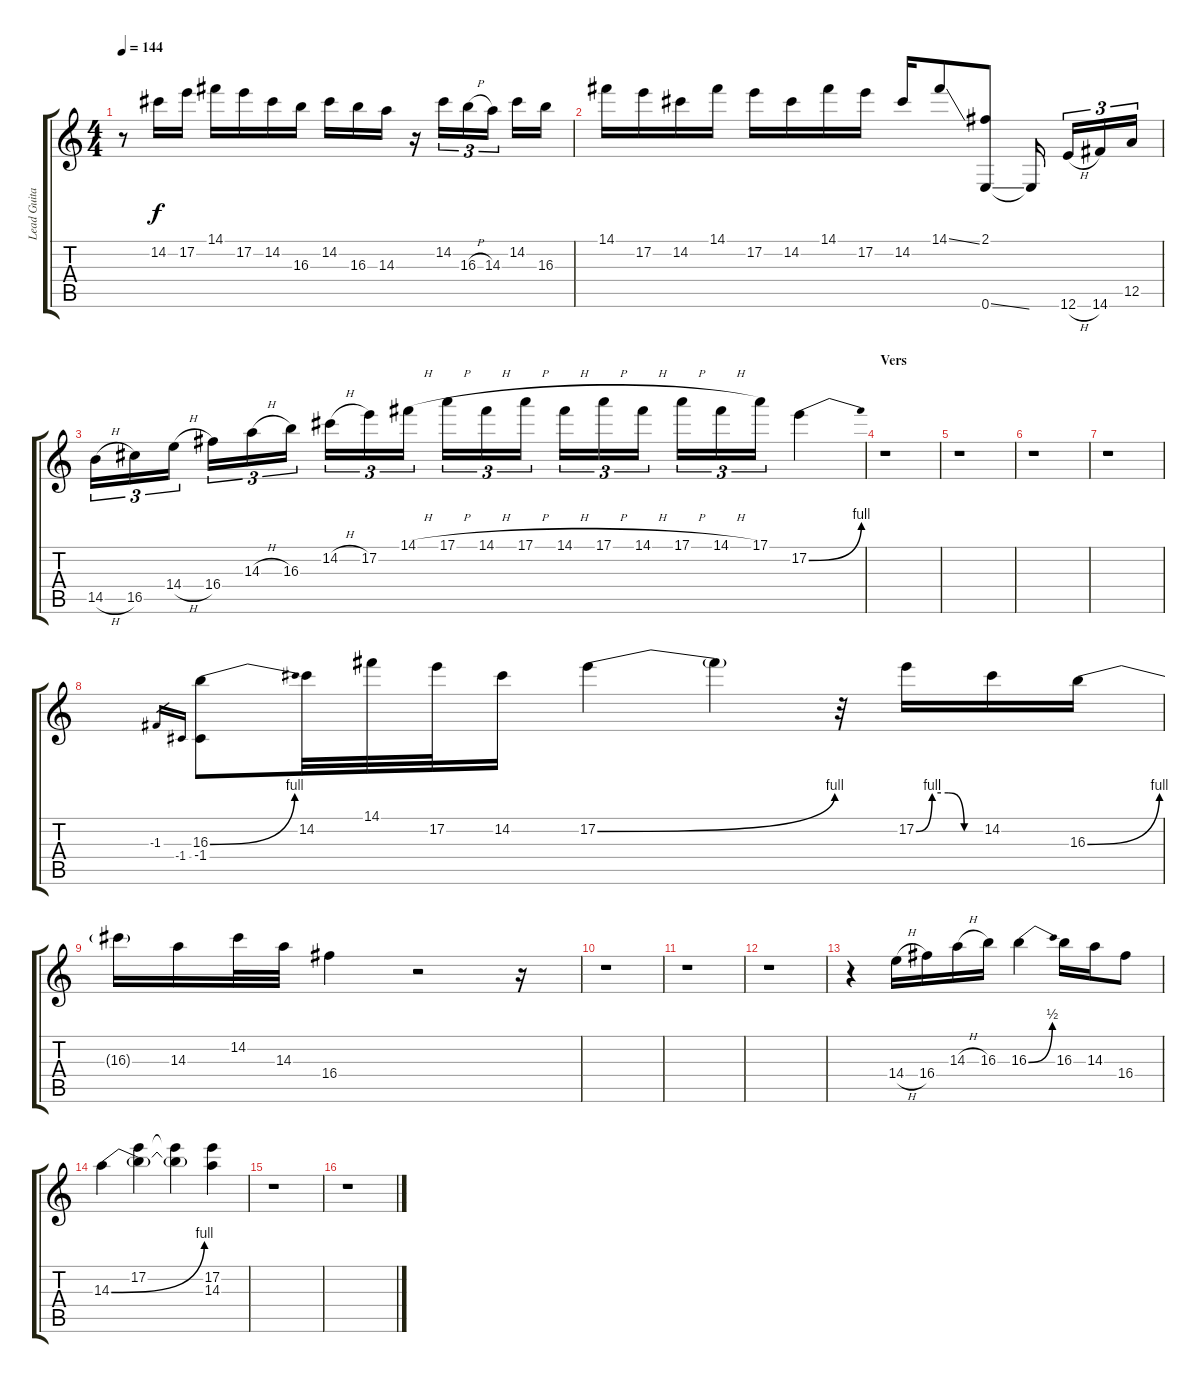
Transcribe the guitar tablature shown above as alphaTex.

\track ("Lead Guitar" "Lead Guita") {instrument distortionguitar}
\staff {score tabs}
\tuning (E4 B3 G3 D3 A2 E2) {hide}
\ts (4 4)
\tempo 144
\clef g2
\ks c
r.8{dy f} 14.2.16 17.2.16 14.1.16 17.2.16 14.2.16 16.3.16 14.2.16 16.3.16 14.3.16 r.16 14.2.16{tu (3 2)} 16.3{h}.16{tu (3 2)} 14.3.16{tu (3 2)} 14.2.16 16.3.16 |
14.1.16 17.2.16 14.2.16 14.1.16 17.2.16 14.2.16 14.1.16 17.2.16 14.2.16 14.1{ss}.8 (2.1 0.6{ss}).8 0.6{t}.16 12.6{h}.16{tu (3 2)} 14.6.16{tu (3 2)} 12.5.16{tu (3 2)} |
14.5{h}.16{tu (3 2)} 16.5.16{tu (3 2)} 14.4{h}.16{tu (3 2)} 16.4.16{tu (3 2)} 14.3{h}.16{tu (3 2)} 16.3.16{tu (3 2)} 14.2{h}.16{tu (3 2)} 17.2.16{tu (3 2)} 14.1{h}.16{tu (3 2)} 17.1{h}.16{tu (3 2)} 14.1{h}.16{tu (3 2)} 17.1{h}.16{tu (3 2)} 14.1{h}.16{tu (3 2)} 17.1{h}.16{tu (3 2)} 14.1{h}.16{tu (3 2)} 17.1{h}.16{tu (3 2)} 14.1{h}.16{tu (3 2)} 17.1.16{tu (3 2)} 17.2{be (bend 0 0 60 4)}.4 |
\section ("" "Vers")
r.1 |
r.1 |
r.1 |
r.1 |
-1.3.16{gr} -1.4.16{gr} (16.3{be (bend 0 0 60 4)} -1.4).8 14.2.32 14.1.32 17.2.32 14.2.16 17.2{be (bend 0 0 60 4)}.4 17.2{t}.4 r.32 17.2{be (custom 0 0 15 4 30 4 45 0 60 0)}.16 14.2.16 16.3{be (bend 0 0 60 4)}.16 |
16.3{t}.16 14.3.16 14.2.32 14.3.32 16.4.4 r.2 r.16 |
r.1 |
r.1 |
r.1 |
r.4 14.4{h}.16 16.4.16 14.3{h}.16 16.3.16 16.3{be (bend 0 0 60 2)}.4 16.3.16 14.3.16 16.4.8 |
14.3{be (bend 0 0 60 4)}.4 (17.2 14.3{t}).4 (17.2{t} 14.3{t}).4 (17.2 14.3).4 |
r.1 |
r.1
